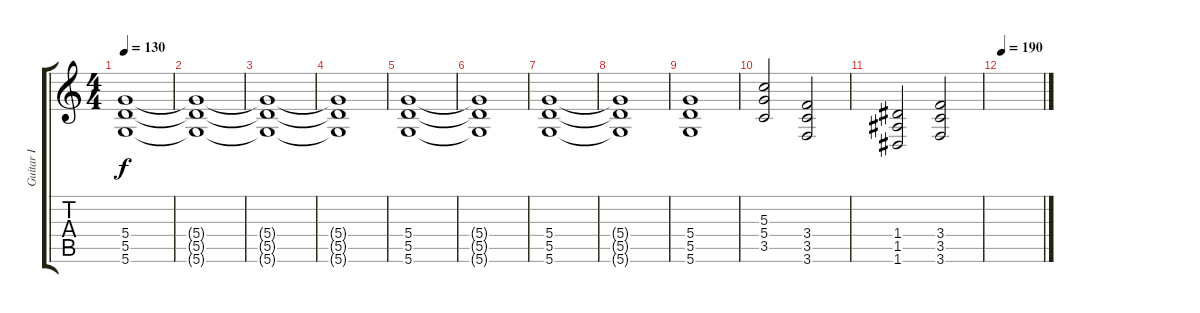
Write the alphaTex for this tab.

\track ("Guitar I" "Guitar I") {instrument distortionguitar}
\staff {score tabs}
\tuning (E4 B3 G3 D3 A2 D2) {hide}
\ts (4 4)
\tempo 130
\clef g2
\ks c
(5.4{t} 5.5{t} 5.6{t}).1{dy f} |
(5.4{t} 5.5{t} 5.6{t}).1 |
(5.4{t} 5.5{t} 5.6{t}).1 |
(5.4{t} 5.5{t} 5.6{t}).1 |
(5.4 5.5 5.6).1 |
(5.4{t} 5.5{t} 5.6{t}).1 |
(5.4 5.5 5.6).1 |
(5.4{t} 5.5{t} 5.6{t}).1 |
(5.4 5.5 5.6).1 |
(5.3 5.4 3.5).2 (3.4 3.5 3.6).2 |
(1.4 1.5 1.6).2 (3.4 3.5 3.6).2 |
\tempo 190
